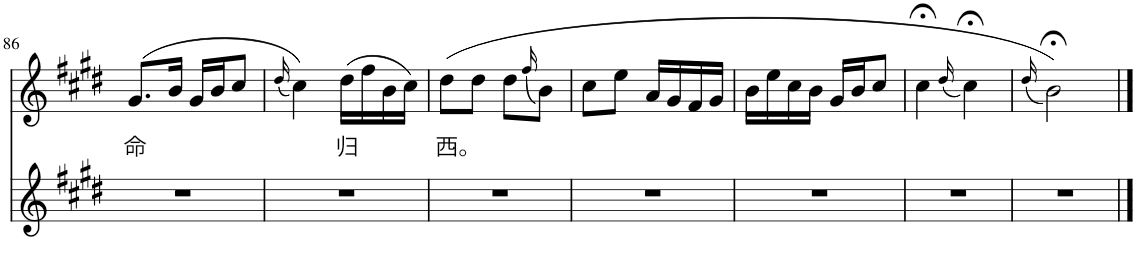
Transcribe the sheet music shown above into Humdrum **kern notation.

**kern	**kern	**text
*part2	*part1	*part1
*staff2	*staff1	*staff1
*I"Piano	*I"Piano	*
*I'Pno	*I'Pno	*
!!LO:PB:g=z
*clefG2	*clefG2	*
*k[f#c#g#d#]	*k[f#c#g#d#]	*
*M2/4	*M2/4	*
=86	=86	=86
!	!	!LO:LY:b
2r	(8.g#/L	命
.	16b/Jk	.
.	16g#/LL	.
.	16b/J	.
.	8cc#/J	.
=87	=87	=87
.	(16qdd#/	.
2r	4cc#\))	.
!	!	!LO:LY:b
.	(16dd#\LL	归
.	16ff#\	.
.	16b\	.
.	16cc#\JJ)	.
=88	=88	=88
!	!	!LO:LY:b
2r	(8dd#\L	西。
.	8dd#\J	.
.	8dd#\L	.
.	(16qff#/	.
.	8b\J)	.
=89	=89	=89
2r	8cc#\L	.
.	8ee\J	.
.	16a/LL	.
.	16g#/	.
.	16f#/	.
.	16g#/JJ	.
=90	=90	=90
2r	16b\LL	.
.	16ee\	.
.	16cc#\	.
.	16b\JJ	.
.	16g#/LL	.
.	16b/J	.
.	8cc#/J	.
=91	=91	=91
2r	4cc#;<\	.
.	(16qdd#/	.
.	4cc#;<\)	.
=92	=92	=92
.	(16qdd#/	.
2r	2b;<\))	.
==	==	==
*-	*-	*-
